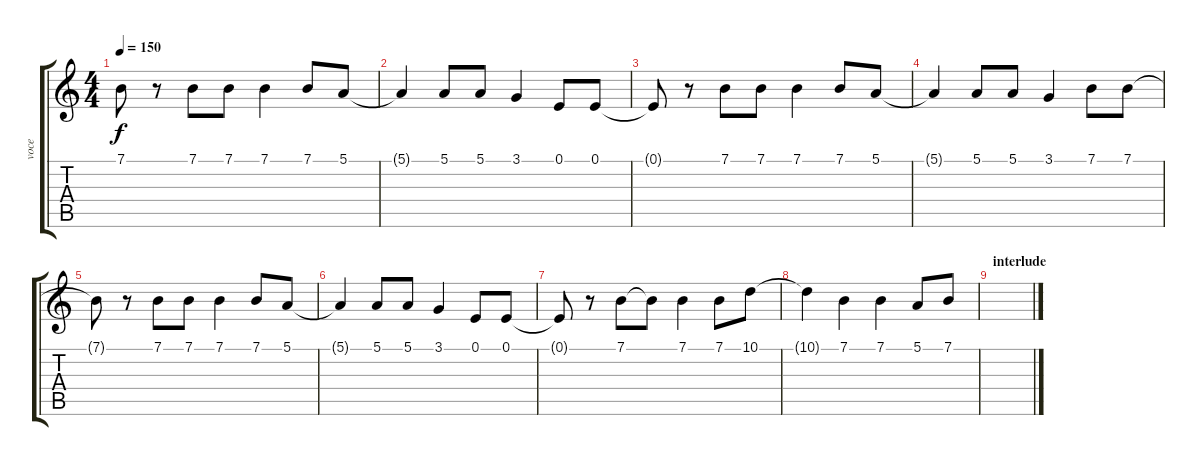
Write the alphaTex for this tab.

\track ("voce" "voce") {instrument baritonesax}
\staff {score tabs}
\tuning (E4 B3 G3 D3 A2 E2) {hide}
\ts (4 4)
\tempo 150
\clef g2
\ks c
7.1{t}.8{dy f} r.8 7.1.8 7.1.8 7.1.4 7.1.8 5.1.8 |
5.1{t}.4 5.1.8 5.1.8 3.1.4 0.1.8 0.1.8 |
0.1{t}.8 r.8 7.1.8 7.1.8 7.1.4 7.1.8 5.1.8 |
5.1{t}.4 5.1.8 5.1.8 3.1.4 7.1.8 7.1.8 |
7.1{t}.8 r.8 7.1.8 7.1.8 7.1.4 7.1.8 5.1.8 |
5.1{t}.4 5.1.8 5.1.8 3.1.4 0.1.8 0.1.8 |
0.1{t}.8 r.8 7.1.8 7.1{t}.8 7.1.4 7.1.8 10.1.8 |
10.1{t}.4 7.1.4 7.1.4 5.1.8 7.1.8 |
\section ("" "interlude")
